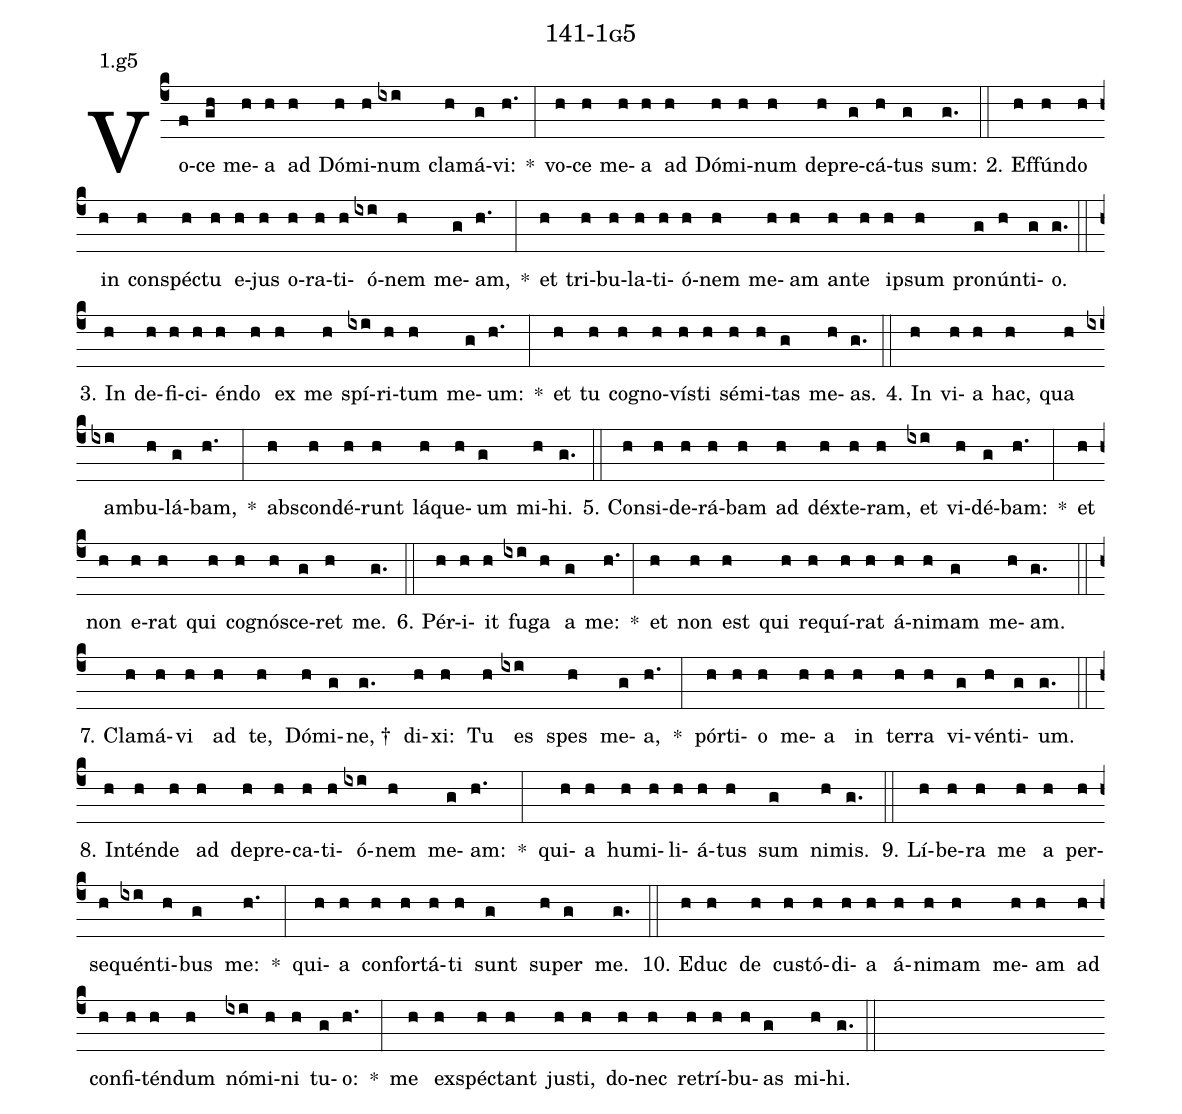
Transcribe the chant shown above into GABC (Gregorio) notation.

name: 141-1g5;
annotation: 1.g5;
%%
(c4)Vo(f)ce(gh) me(h)a(h) ad(h) Dó(h)mi(h)num(ixi) cla(h)má(g)vi:(h.) *(:) vo(h)ce(h) me(h)a(h) ad(h) Dó(h)mi(h)num(h) de(h)pre(g)cá(h)tus(g) sum:(g.) (::)
2. Ef(h)fún(h)do(h) in(h) con(h)spéc(h)tu(h) e(h)jus(h) o(h)ra(h)ti(h)ó(ixi)nem(h) me(g)am,(h.) *(:) et(h) tri(h)bu(h)la(h)ti(h)ó(h)nem(h) me(h)am(h) an(h)te(h) ip(h)sum(h) pro(g)nún(h)ti(g)o.(g.) (::)
3. In(h) de(h)fi(h)ci(h)én(h)do(h) ex(h) me(h) spí(ixi)ri(h)tum(h) me(g)um:(h.) *(:) et(h) tu(h) co(h)gno(h)vís(h)ti(h) sé(h)mi(h)tas(g) me(h)as.(g.) (::)
4. In(h) vi(h)a(h) hac,(h) qua(h) am(ixi)bu(h)lá(g)bam,(h.) *(:) abs(h)con(h)dé(h)runt(h) lá(h)que(h)um(g) mi(h)hi.(g.) (::)
5. Con(h)si(h)de(h)rá(h)bam(h) ad(h) déx(h)te(h)ram,(h) et(ixi) vi(h)dé(g)bam:(h.) *(:) et(h) non(h) e(h)rat(h) qui(h) co(h)gnó(h)sce(g)ret(h) me.(g.) (::)
6. Pér(h)i(h)it(h) fu(ixi)ga(h) a(g) me:(h.) *(:) et(h) non(h) est(h) qui(h) re(h)quí(h)rat(h) á(h)ni(h)mam(g) me(h)am.(g.) (::)
7. Cla(h)má(h)vi(h) ad(h) te,(h) Dó(h)mi(g)ne, †(g.) di(h)xi:(h) Tu(h) es(ixi) spes(h) me(g)a,(h.) *(:) pór(h)ti(h)o(h) me(h)a(h) in(h) ter(h)ra(h) vi(g)vén(h)ti(g)um.(g.) (::)
8. In(h)tén(h)de(h) ad(h) de(h)pre(h)ca(h)ti(h)ó(ixi)nem(h) me(g)am:(h.) *(:) qui(h)a(h) hu(h)mi(h)li(h)á(h)tus(h) sum(g) ni(h)mis.(g.) (::)
9. Lí(h)be(h)ra(h) me(h) a(h) per(h)se(h)quén(ixi)ti(h)bus(g) me:(h.) *(:) qui(h)a(h) con(h)for(h)tá(h)ti(h) sunt(g) su(h)per(g) me.(g.) (::)
10. E(h)duc(h) de(h) cus(h)tó(h)di(h)a(h) á(h)ni(h)mam(h) me(h)am(h) ad(h) con(h)fi(h)tén(h)dum(h) nó(ixi)mi(h)ni(h) tu(g)o:(h.) *(:) me(h) ex(h)spéc(h)tant(h) jus(h)ti,(h) do(h)nec(h) re(h)trí(h)bu(h)as(g) mi(h)hi.(g.) (::)
